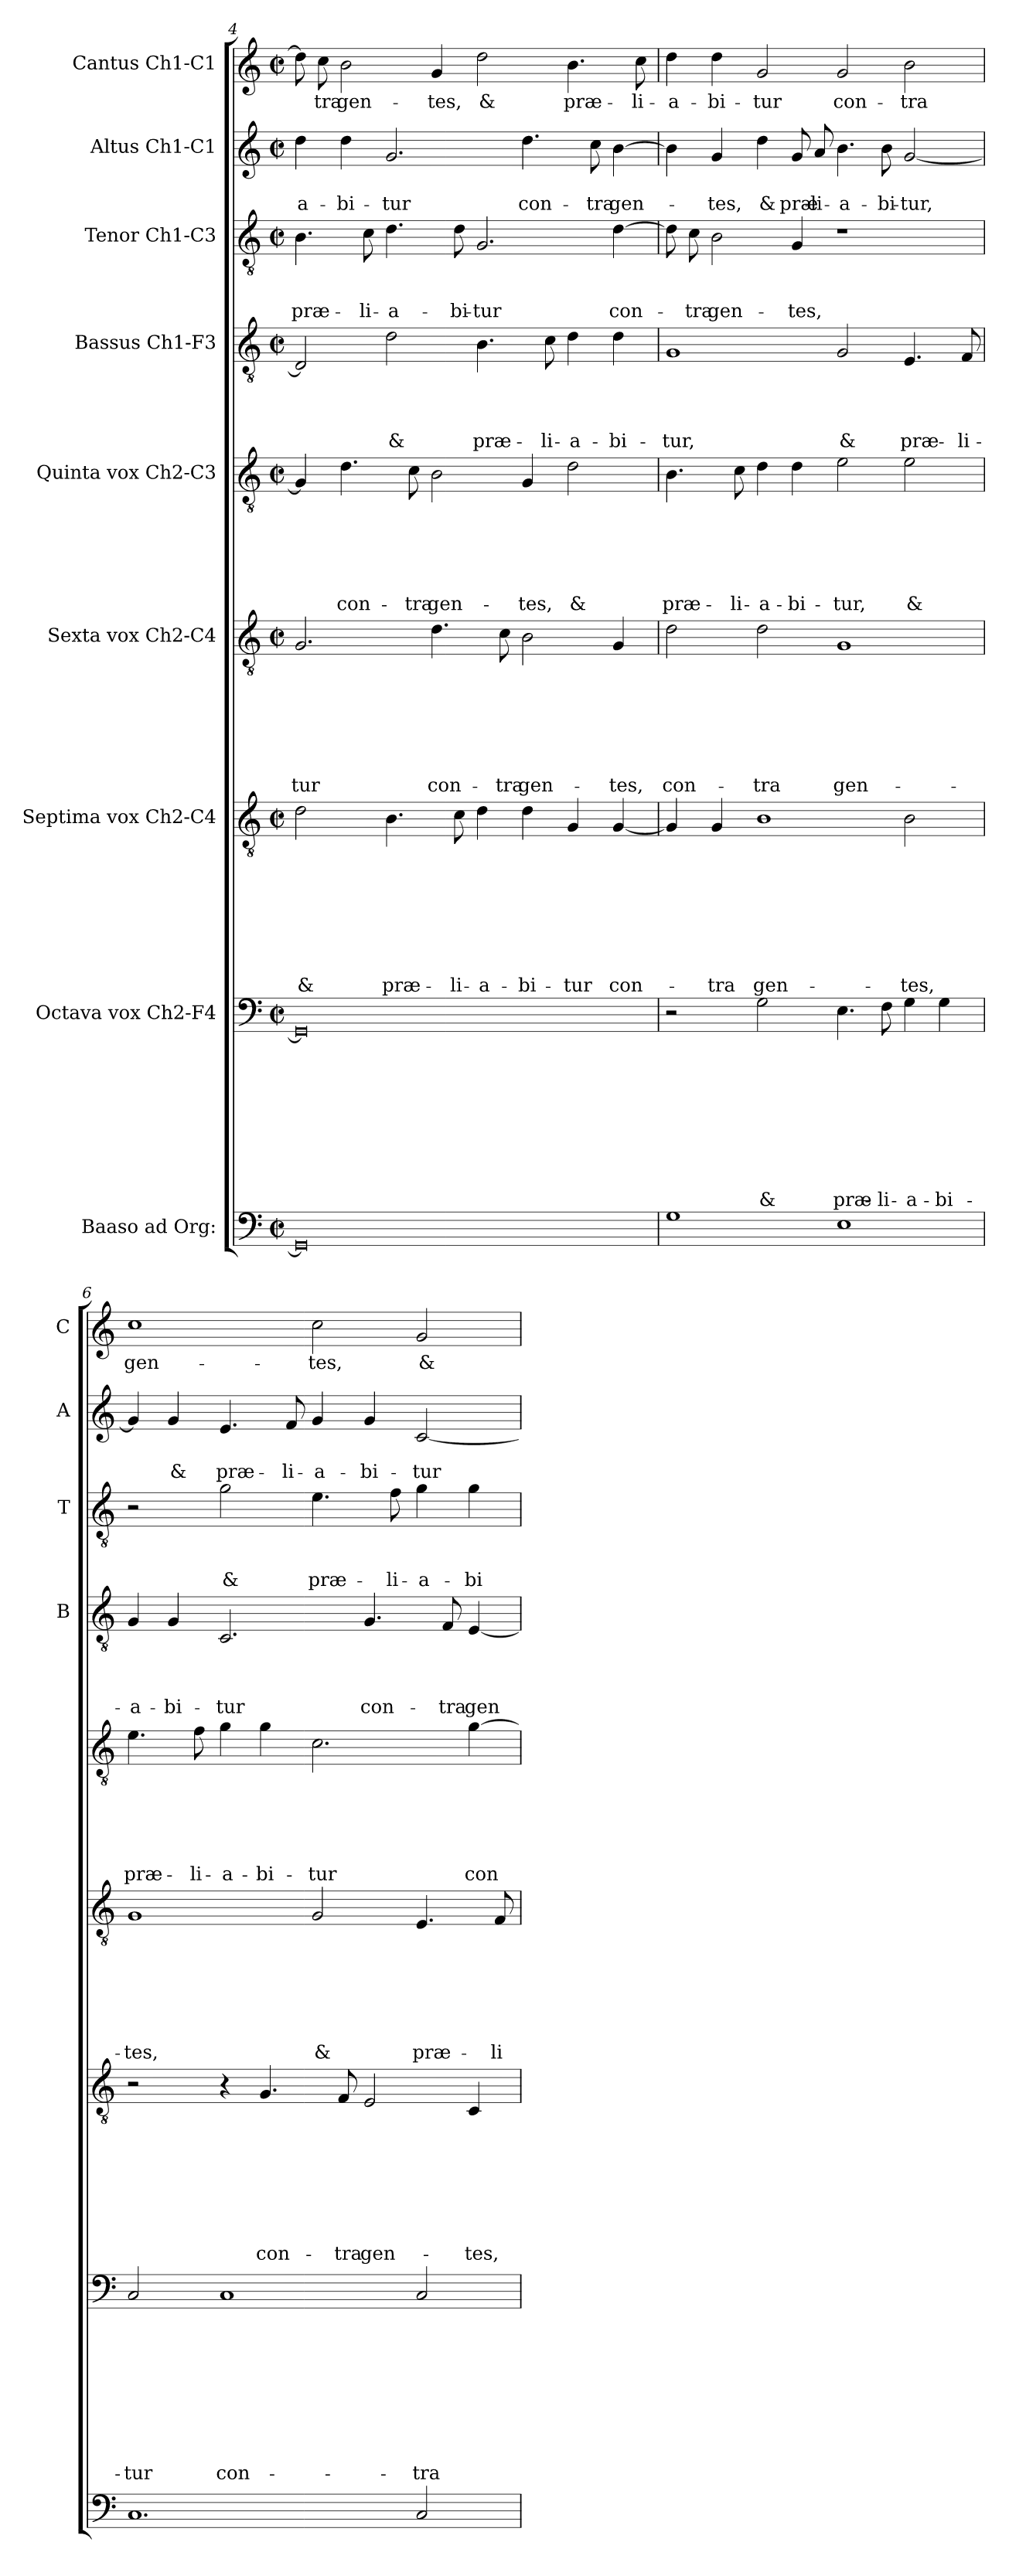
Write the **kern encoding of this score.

**kern	**kern	**text	**text	**text	**text	**text	**text	**text	**text	**text	**kern	**text	**text	**text	**text	**text	**text	**text	**text	**kern	**text	**text	**text	**text	**text	**text	**text	**kern	**text	**text	**text	**text	**text	**text	**kern	**text	**text	**text	**text	**kern	**text	**text	**text	**kern	**text	**text	**kern	**text
*part9	*part8	*part8	*part8	*part8	*part8	*part8	*part8	*part8	*part8	*part8	*part7	*part7	*part7	*part7	*part7	*part7	*part7	*part7	*part7	*part6	*part6	*part6	*part6	*part6	*part6	*part6	*part6	*part5	*part5	*part5	*part5	*part5	*part5	*part5	*part4	*part4	*part4	*part4	*part4	*part3	*part3	*part3	*part3	*part2	*part2	*part2	*part1	*part1
*staff9	*staff8	*staff8	*staff8	*staff8	*staff8	*staff8	*staff8	*staff8	*staff8	*staff8	*staff7	*staff7	*staff7	*staff7	*staff7	*staff7	*staff7	*staff7	*staff7	*staff6	*staff6	*staff6	*staff6	*staff6	*staff6	*staff6	*staff6	*staff5	*staff5	*staff5	*staff5	*staff5	*staff5	*staff5	*staff4	*staff4	*staff4	*staff4	*staff4	*staff3	*staff3	*staff3	*staff3	*staff2	*staff2	*staff2	*staff1	*staff1
*I"Baaso ad Org:	*I"Octava vox Ch2-F4	*	*	*	*	*	*	*	*	*	*I"Septima vox Ch2-C4	*	*	*	*	*	*	*	*	*I"Sexta vox Ch2-C4	*	*	*	*	*	*	*	*I"Quinta vox  Ch2-C3	*	*	*	*	*	*	*I"Bassus Ch1-F3	*	*	*	*	*I"Tenor Ch1-C3	*	*	*	*I"Altus Ch1-C1	*	*	*I"Cantus Ch1-C1	*
*	*	*	*	*	*	*	*	*	*	*	*	*	*	*	*	*	*	*	*	*	*	*	*	*	*	*	*	*	*	*	*	*	*	*	*I'B	*	*	*	*	*I'T	*	*	*	*I'A	*	*	*I'C	*
!!LO:LB:g=z
*clefF4	*clefF4	*	*	*	*	*	*	*	*	*	*clefGv2	*	*	*	*	*	*	*	*	*clefGv2	*	*	*	*	*	*	*	*clefGv2	*	*	*	*	*	*	*clefGv2	*	*	*	*	*clefGv2	*	*	*	*clefG2	*	*	*clefG2	*
*k[]	*k[]	*	*	*	*	*	*	*	*	*	*k[]	*	*	*	*	*	*	*	*	*k[]	*	*	*	*	*	*	*	*k[]	*	*	*	*	*	*	*k[]	*	*	*	*	*k[]	*	*	*	*k[]	*	*	*k[]	*
*C:	*C:	*	*	*	*	*	*	*	*	*	*C:	*	*	*	*	*	*	*	*	*C:	*	*	*	*	*	*	*	*C:	*	*	*	*	*	*	*C:	*	*	*	*	*C:	*	*	*	*C:	*	*	*C:	*
*M2/2	*M2/2	*	*	*	*	*	*	*	*	*	*M2/2	*	*	*	*	*	*	*	*	*M2/2	*	*	*	*	*	*	*	*M2/2	*	*	*	*	*	*	*M2/2	*	*	*	*	*M2/2	*	*	*	*M2/2	*	*	*M2/2	*
*met(c|)	*met(c|)	*	*	*	*	*	*	*	*	*	*met(c|)	*	*	*	*	*	*	*	*	*met(c|)	*	*	*	*	*	*	*	*met(c|)	*	*	*	*	*	*	*met(c|)	*	*	*	*	*met(c|)	*	*	*	*met(c|)	*	*	*met(c|)	*
=4	=4	=4	=4	=4	=4	=4	=4	=4	=4	=4	=4	=4	=4	=4	=4	=4	=4	=4	=4	=4	=4	=4	=4	=4	=4	=4	=4	=4	=4	=4	=4	=4	=4	=4	=4	=4	=4	=4	=4	=4	=4	=4	=4	=4	=4	=4	=4	=4
!	!	!	!	!	!	!	!	!	!	!	!	!	!	!	!	!	!	!	!LO:LY:b	!	!	!	!	!	!	!	!LO:LY:b	!	!	!	!	!	!	!	!	!	!	!	!	!	!	!	!LO:LY:b	!	!	!LO:LY:b	!	!
0GG]	0GG]	.	.	.	.	.	.	.	.	.	2d\	.	.	.	.	.	.	.	&	2.G/	.	.	.	.	.	.	-tur	4G/]	.	.	.	.	.	.	2D/]	.	.	.	.	4.B\	.	.	præ-	4dd\	.	-a-	8dd\]	.
!	!	!	!	!	!	!	!	!	!	!	!	!	!	!	!	!	!	!	!	!	!	!	!	!	!	!	!	!	!	!	!	!	!	!	!	!	!	!	!	!	!	!	!	!	!	!	!	!LO:LY:b
.	.	.	.	.	.	.	.	.	.	.	.	.	.	.	.	.	.	.	.	.	.	.	.	.	.	.	.	.	.	.	.	.	.	.	.	.	.	.	.	.	.	.	.	.	.	.	8cc\	-tra
!	!	!	!	!	!	!	!	!	!	!	!	!	!	!	!	!	!	!	!	!	!	!	!	!	!	!	!	!	!	!	!	!	!	!LO:LY:b	!	!	!	!	!	!	!	!	!	!	!	!LO:LY:b	!	!LO:LY:b
.	.	.	.	.	.	.	.	.	.	.	.	.	.	.	.	.	.	.	.	.	.	.	.	.	.	.	.	4.d\	.	.	.	.	.	con-	.	.	.	.	.	.	.	.	.	4dd\	.	-bi-	2b\	gen-
!	!	!	!	!	!	!	!	!	!	!	!	!	!	!	!	!	!	!	!	!	!	!	!	!	!	!	!	!	!	!	!	!	!	!	!	!	!	!	!	!	!	!	!LO:LY:b	!	!	!	!	!
.	.	.	.	.	.	.	.	.	.	.	.	.	.	.	.	.	.	.	.	.	.	.	.	.	.	.	.	.	.	.	.	.	.	.	.	.	.	.	.	8c\	.	.	-li-	.	.	.	.	.
!	!	!	!	!	!	!	!	!	!	!	!	!	!	!	!	!	!	!	!LO:LY:b	!	!	!	!	!	!	!	!	!	!	!	!	!	!	!	!	!	!	!	!LO:LY:b	!	!	!	!LO:LY:b	!	!	!LO:LY:b	!	!
.	.	.	.	.	.	.	.	.	.	.	4.B\	.	.	.	.	.	.	.	præ-	.	.	.	.	.	.	.	.	.	.	.	.	.	.	.	2d\	.	.	.	&	4.d\	.	.	-a-	2.g/	.	-tur	.	.
!	!	!	!	!	!	!	!	!	!	!	!	!	!	!	!	!	!	!	!	!	!	!	!	!	!	!	!	!	!	!	!	!	!	!LO:LY:b	!	!	!	!	!	!	!	!	!	!	!	!	!	!
.	.	.	.	.	.	.	.	.	.	.	.	.	.	.	.	.	.	.	.	.	.	.	.	.	.	.	.	8c\	.	.	.	.	.	-tra	.	.	.	.	.	.	.	.	.	.	.	.	.	.
!	!	!	!	!	!	!	!	!	!	!	!	!	!	!	!	!	!	!	!	!	!	!	!	!	!	!	!LO:LY:b	!	!	!	!	!	!	!LO:LY:b	!	!	!	!	!	!	!	!	!	!	!	!	!	!LO:LY:b
.	.	.	.	.	.	.	.	.	.	.	.	.	.	.	.	.	.	.	.	4.d\	.	.	.	.	.	.	con-	2B\	.	.	.	.	.	gen-	.	.	.	.	.	.	.	.	.	.	.	.	4g/	-tes,
!	!	!	!	!	!	!	!	!	!	!	!	!	!	!	!	!	!	!	!LO:LY:b	!	!	!	!	!	!	!	!	!	!	!	!	!	!	!	!	!	!	!	!	!	!	!	!LO:LY:b	!	!	!	!	!
.	.	.	.	.	.	.	.	.	.	.	8c\	.	.	.	.	.	.	.	-li-	.	.	.	.	.	.	.	.	.	.	.	.	.	.	.	.	.	.	.	.	8d\	.	.	-bi-	.	.	.	.	.
!	!	!	!	!	!	!	!	!	!	!	!	!	!	!	!	!	!	!	!LO:LY:b	!	!	!	!	!	!	!	!	!	!	!	!	!	!	!	!	!	!	!	!LO:LY:b	!	!	!	!LO:LY:b	!	!	!	!	!LO:LY:b
.	.	.	.	.	.	.	.	.	.	.	4d\	.	.	.	.	.	.	.	-a-	.	.	.	.	.	.	.	.	.	.	.	.	.	.	.	4.B\	.	.	.	præ-	2.G/	.	.	-tur	.	.	.	2dd\	&
!	!	!	!	!	!	!	!	!	!	!	!	!	!	!	!	!	!	!	!	!	!	!	!	!	!	!	!LO:LY:b	!	!	!	!	!	!	!	!	!	!	!	!	!	!	!	!	!	!	!	!	!
.	.	.	.	.	.	.	.	.	.	.	.	.	.	.	.	.	.	.	.	8c\	.	.	.	.	.	.	-tra	.	.	.	.	.	.	.	.	.	.	.	.	.	.	.	.	.	.	.	.	.
!	!	!	!	!	!	!	!	!	!	!	!	!	!	!	!	!	!	!	!LO:LY:b	!	!	!	!	!	!	!	!LO:LY:b	!	!	!	!	!	!	!LO:LY:b	!	!	!	!	!	!	!	!	!	!	!	!LO:LY:b	!	!
.	.	.	.	.	.	.	.	.	.	.	4d\	.	.	.	.	.	.	.	-bi-	2B\	.	.	.	.	.	.	gen-	4G/	.	.	.	.	.	-tes,	.	.	.	.	.	.	.	.	.	4.dd\	.	con-	.	.
!	!	!	!	!	!	!	!	!	!	!	!	!	!	!	!	!	!	!	!	!	!	!	!	!	!	!	!	!	!	!	!	!	!	!	!	!	!	!	!LO:LY:b	!	!	!	!	!	!	!	!	!
.	.	.	.	.	.	.	.	.	.	.	.	.	.	.	.	.	.	.	.	.	.	.	.	.	.	.	.	.	.	.	.	.	.	.	8c\	.	.	.	-li-	.	.	.	.	.	.	.	.	.
!	!	!	!	!	!	!	!	!	!	!	!	!	!	!	!	!	!	!	!LO:LY:b	!	!	!	!	!	!	!	!	!	!	!	!	!	!	!LO:LY:b	!	!	!	!	!LO:LY:b	!	!	!	!	!	!	!	!	!LO:LY:b
.	.	.	.	.	.	.	.	.	.	.	4G/	.	.	.	.	.	.	.	-tur	.	.	.	.	.	.	.	.	2d\	.	.	.	.	.	&	4d\	.	.	.	-a-	.	.	.	.	.	.	.	4.b\	præ-
!	!	!	!	!	!	!	!	!	!	!	!	!	!	!	!	!	!	!	!	!	!	!	!	!	!	!	!	!	!	!	!	!	!	!	!	!	!	!	!	!	!	!	!	!	!	!LO:LY:b	!	!
.	.	.	.	.	.	.	.	.	.	.	.	.	.	.	.	.	.	.	.	.	.	.	.	.	.	.	.	.	.	.	.	.	.	.	.	.	.	.	.	.	.	.	.	8cc\	.	-tra	.	.
!	!	!	!	!	!	!	!	!	!	!	!	!	!	!	!	!	!	!	!LO:LY:b	!	!	!	!	!	!	!	!LO:LY:b	!	!	!	!	!	!	!	!	!	!	!	!LO:LY:b	!	!	!	!LO:LY:b	!	!	!LO:LY:b	!	!
.	.	.	.	.	.	.	.	.	.	.	[4G/	.	.	.	.	.	.	.	con-	4G/	.	.	.	.	.	.	-tes,	.	.	.	.	.	.	.	4d\	.	.	.	-bi-	[4d\	.	.	con-	[4b\	.	gen-	.	.
!	!	!	!	!	!	!	!	!	!	!	!	!	!	!	!	!	!	!	!	!	!	!	!	!	!	!	!	!	!	!	!	!	!	!	!	!	!	!	!	!	!	!	!	!	!	!	!	!LO:LY:b
.	.	.	.	.	.	.	.	.	.	.	.	.	.	.	.	.	.	.	.	.	.	.	.	.	.	.	.	.	.	.	.	.	.	.	.	.	.	.	.	.	.	.	.	.	.	.	8cc\	-li-
=5	=5	=5	=5	=5	=5	=5	=5	=5	=5	=5	=5	=5	=5	=5	=5	=5	=5	=5	=5	=5	=5	=5	=5	=5	=5	=5	=5	=5	=5	=5	=5	=5	=5	=5	=5	=5	=5	=5	=5	=5	=5	=5	=5	=5	=5	=5	=5	=5
!	!	!	!	!	!	!	!	!	!	!	!	!	!	!	!	!	!	!	!	!	!	!	!	!	!	!	!LO:LY:b	!	!	!	!	!	!	!LO:LY:b	!	!	!	!	!LO:LY:b	!	!	!	!	!	!	!	!	!LO:LY:b
1G	2r	.	.	.	.	.	.	.	.	.	4G/]	.	.	.	.	.	.	.	.	2d\	.	.	.	.	.	.	con-	4.B\	.	.	.	.	.	præ-	1G	.	.	.	-tur,	8d\]	.	.	.	4b\]	.	.	4dd\	-a-
!	!	!	!	!	!	!	!	!	!	!	!	!	!	!	!	!	!	!	!	!	!	!	!	!	!	!	!	!	!	!	!	!	!	!	!	!	!	!	!	!	!	!	!LO:LY:b	!	!	!	!	!
.	.	.	.	.	.	.	.	.	.	.	.	.	.	.	.	.	.	.	.	.	.	.	.	.	.	.	.	.	.	.	.	.	.	.	.	.	.	.	.	8c\	.	.	-tra	.	.	.	.	.
!	!	!	!	!	!	!	!	!	!	!	!	!	!	!	!	!	!	!	!LO:LY:b	!	!	!	!	!	!	!	!	!	!	!	!	!	!	!	!	!	!	!	!	!	!	!	!LO:LY:b	!	!	!LO:LY:b	!	!LO:LY:b
.	.	.	.	.	.	.	.	.	.	.	4G/	.	.	.	.	.	.	.	-tra	.	.	.	.	.	.	.	.	.	.	.	.	.	.	.	.	.	.	.	.	2B\	.	.	gen-	4g/	.	-tes,	4dd\	-bi-
!	!	!	!	!	!	!	!	!	!	!	!	!	!	!	!	!	!	!	!	!	!	!	!	!	!	!	!	!	!	!	!	!	!	!LO:LY:b	!	!	!	!	!	!	!	!	!	!	!	!	!	!
.	.	.	.	.	.	.	.	.	.	.	.	.	.	.	.	.	.	.	.	.	.	.	.	.	.	.	.	8c\	.	.	.	.	.	-li-	.	.	.	.	.	.	.	.	.	.	.	.	.	.
!	!	!	!	!	!	!	!	!	!	!LO:LY:b	!	!	!	!	!	!	!	!	!LO:LY:b	!	!	!	!	!	!	!	!LO:LY:b	!	!	!	!	!	!	!LO:LY:b	!	!	!	!	!	!	!	!	!	!	!	!LO:LY:b	!	!LO:LY:b
.	2G\	.	.	.	.	.	.	.	.	&	1B	.	.	.	.	.	.	.	gen-	2d\	.	.	.	.	.	.	-tra	4d\	.	.	.	.	.	-a-	.	.	.	.	.	.	.	.	.	4dd\	.	&	2g/	-tur
!	!	!	!	!	!	!	!	!	!	!	!	!	!	!	!	!	!	!	!	!	!	!	!	!	!	!	!	!	!	!	!	!	!	!LO:LY:b	!	!	!	!	!	!	!	!	!LO:LY:b	!	!	!LO:LY:b	!	!
.	.	.	.	.	.	.	.	.	.	.	.	.	.	.	.	.	.	.	.	.	.	.	.	.	.	.	.	4d\	.	.	.	.	.	-bi-	.	.	.	.	.	4G/	.	.	-tes,	8g/	.	præ-	.	.
!	!	!	!	!	!	!	!	!	!	!	!	!	!	!	!	!	!	!	!	!	!	!	!	!	!	!	!	!	!	!	!	!	!	!	!	!	!	!	!	!	!	!	!	!	!	!LO:LY:b	!	!
.	.	.	.	.	.	.	.	.	.	.	.	.	.	.	.	.	.	.	.	.	.	.	.	.	.	.	.	.	.	.	.	.	.	.	.	.	.	.	.	.	.	.	.	8a/	.	-li-	.	.
!	!	!	!	!	!	!	!	!	!	!LO:LY:b	!	!	!	!	!	!	!	!	!	!	!	!	!	!	!	!	!LO:LY:b	!	!	!	!	!	!	!LO:LY:b	!	!	!	!	!LO:LY:b	!	!	!	!	!	!	!LO:LY:b	!	!LO:LY:b
1E	4.E\	.	.	.	.	.	.	.	.	præ-	.	.	.	.	.	.	.	.	.	1G	.	.	.	.	.	.	gen-	2e\	.	.	.	.	.	-tur,	2G/	.	.	.	&	1r	.	.	.	4.b\	.	-a-	2g/	con-
!	!	!	!	!	!	!	!	!	!	!LO:LY:b	!	!	!	!	!	!	!	!	!	!	!	!	!	!	!	!	!	!	!	!	!	!	!	!	!	!	!	!	!	!	!	!	!	!	!	!LO:LY:b	!	!
.	8F\	.	.	.	.	.	.	.	.	-li-	.	.	.	.	.	.	.	.	.	.	.	.	.	.	.	.	.	.	.	.	.	.	.	.	.	.	.	.	.	.	.	.	.	8b\	.	-bi-	.	.
!	!	!	!	!	!	!	!	!	!	!LO:LY:b	!	!	!	!	!	!	!	!	!LO:LY:b	!	!	!	!	!	!	!	!	!	!	!	!	!	!	!LO:LY:b	!	!	!	!	!LO:LY:b	!	!	!	!	!	!	!LO:LY:b	!	!LO:LY:b
.	4G\	.	.	.	.	.	.	.	.	-a-	2B\	.	.	.	.	.	.	.	-tes,	.	.	.	.	.	.	.	.	2e\	.	.	.	.	.	&	4.E/	.	.	.	præ-	.	.	.	.	[2g/	.	-tur,	2b\	-tra
!	!	!	!	!	!	!	!	!	!	!LO:LY:b	!	!	!	!	!	!	!	!	!	!	!	!	!	!	!	!	!	!	!	!	!	!	!	!	!	!	!	!	!	!	!	!	!	!	!	!	!	!
.	4G\	.	.	.	.	.	.	.	.	-bi-	.	.	.	.	.	.	.	.	.	.	.	.	.	.	.	.	.	.	.	.	.	.	.	.	.	.	.	.	.	.	.	.	.	.	.	.	.	.
!	!	!	!	!	!	!	!	!	!	!	!	!	!	!	!	!	!	!	!	!	!	!	!	!	!	!	!	!	!	!	!	!	!	!	!	!	!	!	!LO:LY:b	!	!	!	!	!	!	!	!	!
.	.	.	.	.	.	.	.	.	.	.	.	.	.	.	.	.	.	.	.	.	.	.	.	.	.	.	.	.	.	.	.	.	.	.	8F/	.	.	.	-li-	.	.	.	.	.	.	.	.	.
=6	=6	=6	=6	=6	=6	=6	=6	=6	=6	=6	=6	=6	=6	=6	=6	=6	=6	=6	=6	=6	=6	=6	=6	=6	=6	=6	=6	=6	=6	=6	=6	=6	=6	=6	=6	=6	=6	=6	=6	=6	=6	=6	=6	=6	=6	=6	=6	=6
!	!	!	!	!	!	!	!	!	!	!LO:LY:b	!	!	!	!	!	!	!	!	!	!	!	!	!	!	!	!	!LO:LY:b	!	!	!	!	!	!	!LO:LY:b	!	!	!	!	!LO:LY:b	!	!	!	!	!	!	!	!	!LO:LY:b
1.C	2C/	.	.	.	.	.	.	.	.	-tur	2r	.	.	.	.	.	.	.	.	1G	.	.	.	.	.	.	-tes,	4.e\	.	.	.	.	.	præ-	4G/	.	.	.	-a-	2r	.	.	.	4g/]	.	.	1cc	gen-
!	!	!	!	!	!	!	!	!	!	!	!	!	!	!	!	!	!	!	!	!	!	!	!	!	!	!	!	!	!	!	!	!	!	!	!	!	!	!	!LO:LY:b	!	!	!	!	!	!	!LO:LY:b	!	!
.	.	.	.	.	.	.	.	.	.	.	.	.	.	.	.	.	.	.	.	.	.	.	.	.	.	.	.	.	.	.	.	.	.	.	4G/	.	.	.	-bi-	.	.	.	.	4g/	.	&	.	.
!	!	!	!	!	!	!	!	!	!	!	!	!	!	!	!	!	!	!	!	!	!	!	!	!	!	!	!	!	!	!	!	!	!	!LO:LY:b	!	!	!	!	!	!	!	!	!	!	!	!	!	!
.	.	.	.	.	.	.	.	.	.	.	.	.	.	.	.	.	.	.	.	.	.	.	.	.	.	.	.	8f\	.	.	.	.	.	-li-	.	.	.	.	.	.	.	.	.	.	.	.	.	.
!	!	!	!	!	!	!	!	!	!	!LO:LY:b	!	!	!	!	!	!	!	!	!	!	!	!	!	!	!	!	!	!	!	!	!	!	!	!LO:LY:b	!	!	!	!	!LO:LY:b	!	!	!	!LO:LY:b	!	!	!LO:LY:b	!	!
.	1C	.	.	.	.	.	.	.	.	con-	4r	.	.	.	.	.	.	.	.	.	.	.	.	.	.	.	.	4g\	.	.	.	.	.	-a-	2.C/	.	.	.	-tur	2g\	.	.	&	4.e/	.	præ-	.	.
!	!	!	!	!	!	!	!	!	!	!	!	!	!	!	!	!	!	!	!LO:LY:b	!	!	!	!	!	!	!	!	!	!	!	!	!	!	!LO:LY:b	!	!	!	!	!	!	!	!	!	!	!	!	!	!
.	.	.	.	.	.	.	.	.	.	.	4.G/	.	.	.	.	.	.	.	con-	.	.	.	.	.	.	.	.	4g\	.	.	.	.	.	-bi-	.	.	.	.	.	.	.	.	.	.	.	.	.	.
!	!	!	!	!	!	!	!	!	!	!	!	!	!	!	!	!	!	!	!	!	!	!	!	!	!	!	!	!	!	!	!	!	!	!	!	!	!	!	!	!	!	!	!	!	!	!LO:LY:b	!	!
.	.	.	.	.	.	.	.	.	.	.	.	.	.	.	.	.	.	.	.	.	.	.	.	.	.	.	.	.	.	.	.	.	.	.	.	.	.	.	.	.	.	.	.	8f/	.	-li-	.	.
!	!	!	!	!	!	!	!	!	!	!	!	!	!	!	!	!	!	!	!	!	!	!	!	!	!	!	!LO:LY:b	!	!	!	!	!	!	!LO:LY:b	!	!	!	!	!	!	!	!	!LO:LY:b	!	!	!LO:LY:b	!	!LO:LY:b
.	.	.	.	.	.	.	.	.	.	.	.	.	.	.	.	.	.	.	.	2G/	.	.	.	.	.	.	&	2.c\	.	.	.	.	.	-tur	.	.	.	.	.	4.e\	.	.	præ-	4g/	.	-a-	2cc\	-tes,
!	!	!	!	!	!	!	!	!	!	!	!	!	!	!	!	!	!	!	!LO:LY:b	!	!	!	!	!	!	!	!	!	!	!	!	!	!	!	!	!	!	!	!	!	!	!	!	!	!	!	!	!
.	.	.	.	.	.	.	.	.	.	.	8F/	.	.	.	.	.	.	.	-tra	.	.	.	.	.	.	.	.	.	.	.	.	.	.	.	.	.	.	.	.	.	.	.	.	.	.	.	.	.
!	!	!	!	!	!	!	!	!	!	!	!	!	!	!	!	!	!	!	!LO:LY:b	!	!	!	!	!	!	!	!	!	!	!	!	!	!	!	!	!	!	!	!LO:LY:b	!	!	!	!	!	!	!LO:LY:b	!	!
.	.	.	.	.	.	.	.	.	.	.	2E/	.	.	.	.	.	.	.	gen-	.	.	.	.	.	.	.	.	.	.	.	.	.	.	.	4.G/	.	.	.	con-	.	.	.	.	4g/	.	-bi-	.	.
!	!	!	!	!	!	!	!	!	!	!	!	!	!	!	!	!	!	!	!	!	!	!	!	!	!	!	!	!	!	!	!	!	!	!	!	!	!	!	!	!	!	!	!LO:LY:b	!	!	!	!	!
.	.	.	.	.	.	.	.	.	.	.	.	.	.	.	.	.	.	.	.	.	.	.	.	.	.	.	.	.	.	.	.	.	.	.	.	.	.	.	.	8f\	.	.	-li-	.	.	.	.	.
!	!	!	!	!	!	!	!	!	!	!LO:LY:b	!	!	!	!	!	!	!	!	!	!	!	!	!	!	!	!	!LO:LY:b	!	!	!	!	!	!	!	!	!	!	!	!	!	!	!	!LO:LY:b	!	!	!LO:LY:b	!	!LO:LY:b
2C/	2C/	.	.	.	.	.	.	.	.	-tra	.	.	.	.	.	.	.	.	.	4.E/	.	.	.	.	.	.	præ-	.	.	.	.	.	.	.	.	.	.	.	.	4g\	.	.	-a-	[2c/	.	-tur	2g/	&
!	!	!	!	!	!	!	!	!	!	!	!	!	!	!	!	!	!	!	!	!	!	!	!	!	!	!	!	!	!	!	!	!	!	!	!	!	!	!	!LO:LY:b	!	!	!	!	!	!	!	!	!
.	.	.	.	.	.	.	.	.	.	.	.	.	.	.	.	.	.	.	.	.	.	.	.	.	.	.	.	.	.	.	.	.	.	.	8F/	.	.	.	-tra	.	.	.	.	.	.	.	.	.
!	!	!	!	!	!	!	!	!	!	!	!	!	!	!	!	!	!	!	!LO:LY:b	!	!	!	!	!	!	!	!	!	!	!	!	!	!	!LO:LY:b	!	!	!	!	!LO:LY:b	!	!	!	!LO:LY:b	!	!	!	!	!
.	.	.	.	.	.	.	.	.	.	.	4C/	.	.	.	.	.	.	.	-tes,	.	.	.	.	.	.	.	.	[4g\	.	.	.	.	.	con-	[4E/	.	.	.	gen-	4g\	.	.	-bi-	.	.	.	.	.
!	!	!	!	!	!	!	!	!	!	!	!	!	!	!	!	!	!	!	!	!	!	!	!	!	!	!	!LO:LY:b	!	!	!	!	!	!	!	!	!	!	!	!	!	!	!	!	!	!	!	!	!
.	.	.	.	.	.	.	.	.	.	.	.	.	.	.	.	.	.	.	.	8F/	.	.	.	.	.	.	-li-	.	.	.	.	.	.	.	.	.	.	.	.	.	.	.	.	.	.	.	.	.
=	=	=	=	=	=	=	=	=	=	=	=	=	=	=	=	=	=	=	=	=	=	=	=	=	=	=	=	=	=	=	=	=	=	=	=	=	=	=	=	=	=	=	=	=	=	=	=	=
*-	*-	*-	*-	*-	*-	*-	*-	*-	*-	*-	*-	*-	*-	*-	*-	*-	*-	*-	*-	*-	*-	*-	*-	*-	*-	*-	*-	*-	*-	*-	*-	*-	*-	*-	*-	*-	*-	*-	*-	*-	*-	*-	*-	*-	*-	*-	*-	*-
